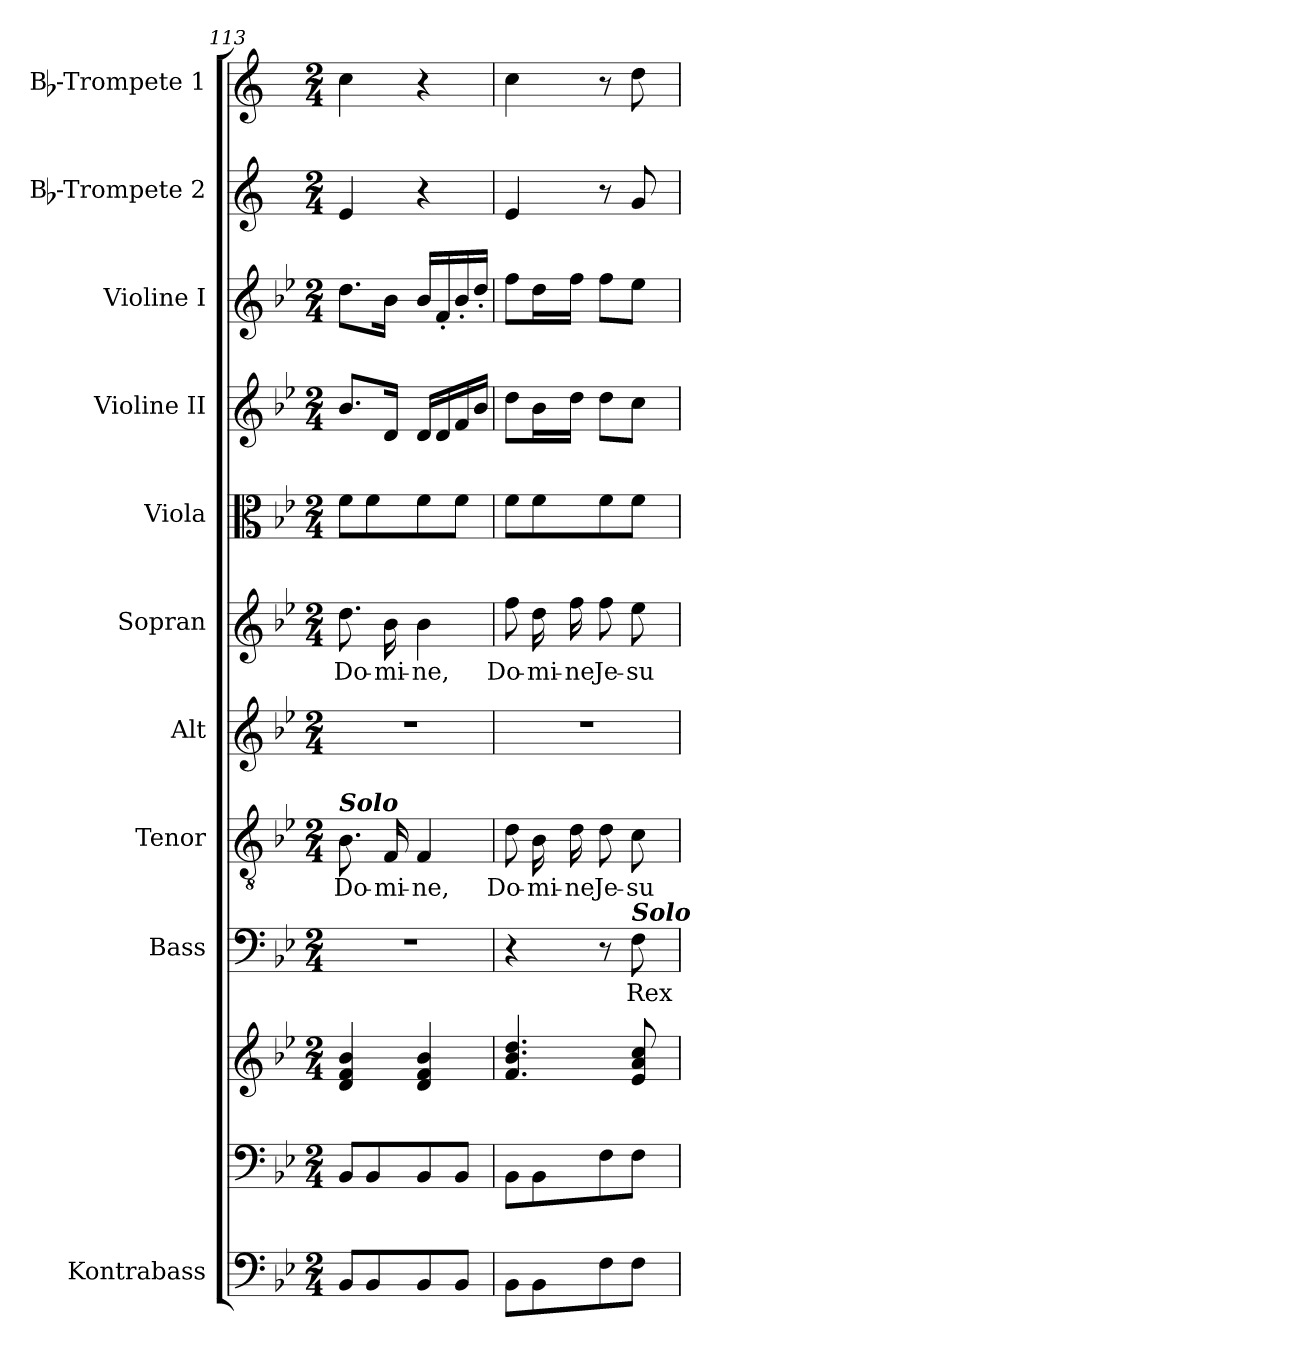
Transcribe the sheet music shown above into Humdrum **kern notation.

**kern	**kern	**kern	**kern	**text	**kern	**text	**kern	**kern	**text	**kern	**kern	**kern	**kern	**kern
*part11	*part10	*part10	*part9	*part9	*part8	*part8	*part7	*part6	*part6	*part5	*part4	*part3	*part2	*part1
*staff12	*staff11	*staff10	*staff9	*staff9	*staff8	*staff8	*staff7	*staff6	*staff6	*staff5	*staff4	*staff3	*staff2	*staff1
*I"Kontrabass	*	*	*I"Bass	*	*I"Tenor	*	*I"Alt	*I"Sopran	*	*I"Viola	*I"Violine II	*I"Violine I	*I"Bb-Trompete 2	*I"Bb-Trompete 1
*I'Kb.	*	*	*I'B.	*	*I'T.	*	*I'A.	*I'S.	*	*I'Vla.	*I'Vl. II	*I'Vl. I	*I'Bb Trp. 2	*I'Bb Trp. 1
*clefF4	*clefF4	*clefG2	*clefF4	*	*clefGv2	*	*clefG2	*clefG2	*	*clefC3	*clefG2	*clefG2	*clefG2	*clefG2
*ITrd7c12	*	*	*	*	*	*	*	*	*	*	*	*	*ITrd1c2	*ITrd1c2
*k[b-e-]	*k[b-e-]	*k[b-e-]	*k[b-e-]	*	*k[b-e-]	*	*k[b-e-]	*k[b-e-]	*	*k[b-e-]	*k[b-e-]	*k[b-e-]	*k[b-e-]	*k[b-e-]
*B-:	*B-:	*B-:	*B-:	*	*B-:	*	*B-:	*B-:	*	*B-:	*B-:	*B-:	*B-:	*B-:
*M2/4	*M2/4	*M2/4	*M2/4	*	*M2/4	*	*M2/4	*M2/4	*	*M2/4	*M2/4	*M2/4	*M2/4	*M2/4
=113	=113	=113	=113	=113	=113	=113	=113	=113	=113	=113	=113	=113	=113	=113
!	!	!	!	!	!LO:TX:a:Bi:t=Solo	!	!	!	!	!	!	!	!	!
!	!	!	!	!	!	!LO:LY:b	!	!	!LO:LY:b	!	!	!	!	!
8BBB-/L	8BB-/L	4d/ 4f/ 4b-/	2r	.	8.B-\	Do-	2r	8.dd\	Do-	8f\L	8.b-/L	8.dd\L	4d/	4b-\
8BBB-/	8BB-/	.	.	.	.	.	.	.	.	8f\	.	.	.	.
!	!	!	!	!	!	!LO:LY:b	!	!	!LO:LY:b	!	!	!	!	!
.	.	.	.	.	16F/	-mi-	.	16b-\	-mi-	.	16d/Jk	16b-\Jk	.	.
!	!	!	!	!	!	!LO:LY:b	!	!	!LO:LY:b	!	!	!	!	!
8BBB-/	8BB-/	4d/ 4f/ 4b-/	.	.	4F/	-ne,	.	4b-\	-ne,	8f\	16d/LL	16b-/LL	4r	4r
.	.	.	.	.	.	.	.	.	.	.	16d/	16f'</	.	.
8BBB-/J	8BB-/J	.	.	.	.	.	.	.	.	8f\J	16f/	16b-'</	.	.
.	.	.	.	.	.	.	.	.	.	.	16b-/JJ	16dd'</JJ	.	.
=114	=114	=114	=114	=114	=114	=114	=114	=114	=114	=114	=114	=114	=114	=114
!	!	!	!	!	!	!LO:LY:b	!	!	!LO:LY:b	!	!	!	!	!
8BBB-\L	8BB-\L	4.f/ 4.b-/ 4.dd/	4r	.	8d\	Do-	2r	8ff\	Do-	8f\L	8dd\L	8ff\L	4d/	4b-\
!	!	!	!	!	!	!LO:LY:b	!	!	!LO:LY:b	!	!	!	!	!
8BBB-\	8BB-\	.	.	.	16B-\	-mi-	.	16dd\	-mi-	8f\	16b-\L	16dd\L	.	.
!	!	!	!	!	!	!LO:LY:b	!	!	!LO:LY:b	!	!	!	!	!
.	.	.	.	.	16d\	-ne	.	16ff\	-ne	.	16dd\JJ	16ff\JJ	.	.
!	!	!	!	!	!	!LO:LY:b	!	!	!LO:LY:b	!	!	!	!	!
8FF\	8F\	.	8r	.	8d\	Je-	.	8ff\	Je-	8f\	8dd\L	8ff\L	8r	8r
!	!	!	!LO:TX:a:Bi:t=Solo	!	!	!	!	!	!	!	!	!	!	!
!	!	!	!	!LO:LY:b	!	!LO:LY:b	!	!	!LO:LY:b	!	!	!	!	!
8FF\J	8F\J	8e-/ 8a/ 8cc/	8F\	Rex	8c\	-su	.	8ee-\	-su	8f\J	8cc\J	8ee-\J	8f/	8cc\
=	=	=	=	=	=	=	=	=	=	=	=	=	=	=
*-	*-	*-	*-	*-	*-	*-	*-	*-	*-	*-	*-	*-	*-	*-
